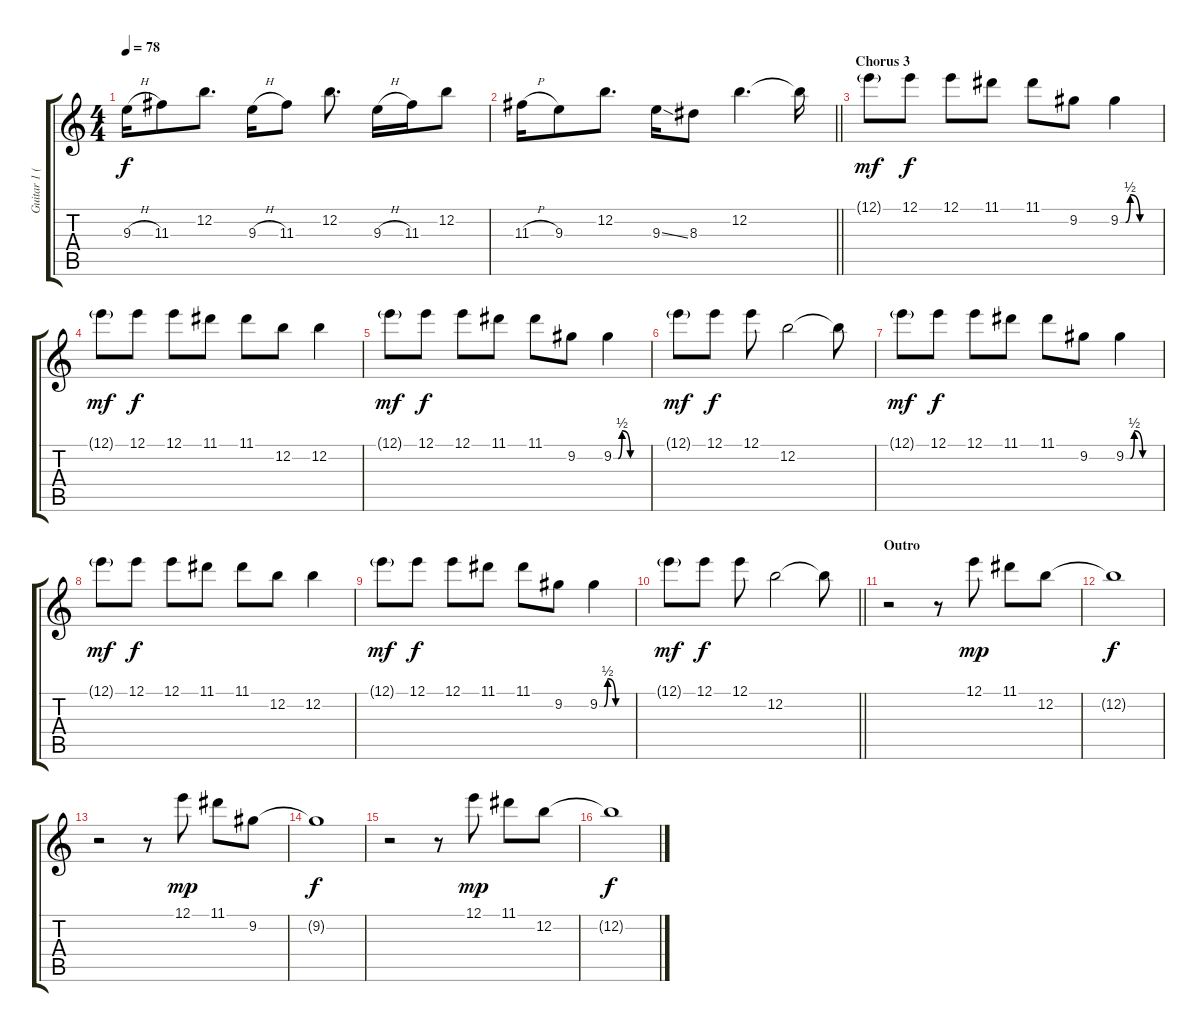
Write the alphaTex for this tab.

\track ("Guitar 1 (Jonas Pfetzing)" "Guitar 1 (") {instrument distortionguitar}
\staff {score tabs}
\tuning (E4 B3 G3 D3 A2 E2) {hide}
\ts (4 4)
\tempo 78
\clef g2
\ks c
9.3{h}.16{dy f} 11.3.8 12.2.8{d} 9.3{h}.16 11.3.8 12.2.8{d} 9.3{h}.16 11.3.16 12.2.8 |
\barLineRight lightlight
11.3{h}.16 9.3.8 12.2.8{d} 9.3{ss}.16 8.3.8 12.2.4{d} 12.2{t}.16 |
\section ("" "Chorus 3")
12.1{g}.8{dy mf} 12.1.8{dy f} 12.1.8 11.1.8 11.1.8 9.2.8 9.2{be (custom 0 0 8 0 15 2 30 0 60 0)}.4 |
12.1{g}.8{dy mf} 12.1.8{dy f} 12.1.8 11.1.8 11.1.8 12.2.8 12.2.4 |
12.1{g}.8{dy mf} 12.1.8{dy f} 12.1.8 11.1.8 11.1.8 9.2.8 9.2{be (custom 0 0 8 0 15 2 30 0 60 0)}.4 |
12.1{g}.8{dy mf} 12.1.8{dy f} 12.1.8 12.2.2 12.2{t}.8 |
12.1{g}.8{dy mf} 12.1.8{dy f} 12.1.8 11.1.8 11.1.8 9.2.8 9.2{be (custom 0 0 8 0 15 2 30 0 60 0)}.4 |
12.1{g}.8{dy mf} 12.1.8{dy f} 12.1.8 11.1.8 11.1.8 12.2.8 12.2.4 |
12.1{g}.8{dy mf} 12.1.8{dy f} 12.1.8 11.1.8 11.1.8 9.2.8 9.2{be (custom 0 0 8 0 15 2 30 0 60 0)}.4 |
\barLineRight lightlight
12.1{g}.8{dy mf} 12.1.8{dy f} 12.1.8 12.2.2 12.2{t}.8 |
\section ("" "Outro")
r.2 r.8 12.1.8{dy mp} 11.1.8 12.2.8 |
12.2{t}.1{dy f} |
r.2 r.8 12.1.8{dy mp} 11.1.8 9.2.8 |
9.2{t}.1{dy f} |
r.2 r.8 12.1.8{dy mp} 11.1.8 12.2.8 |
12.2{t}.1{dy f}
